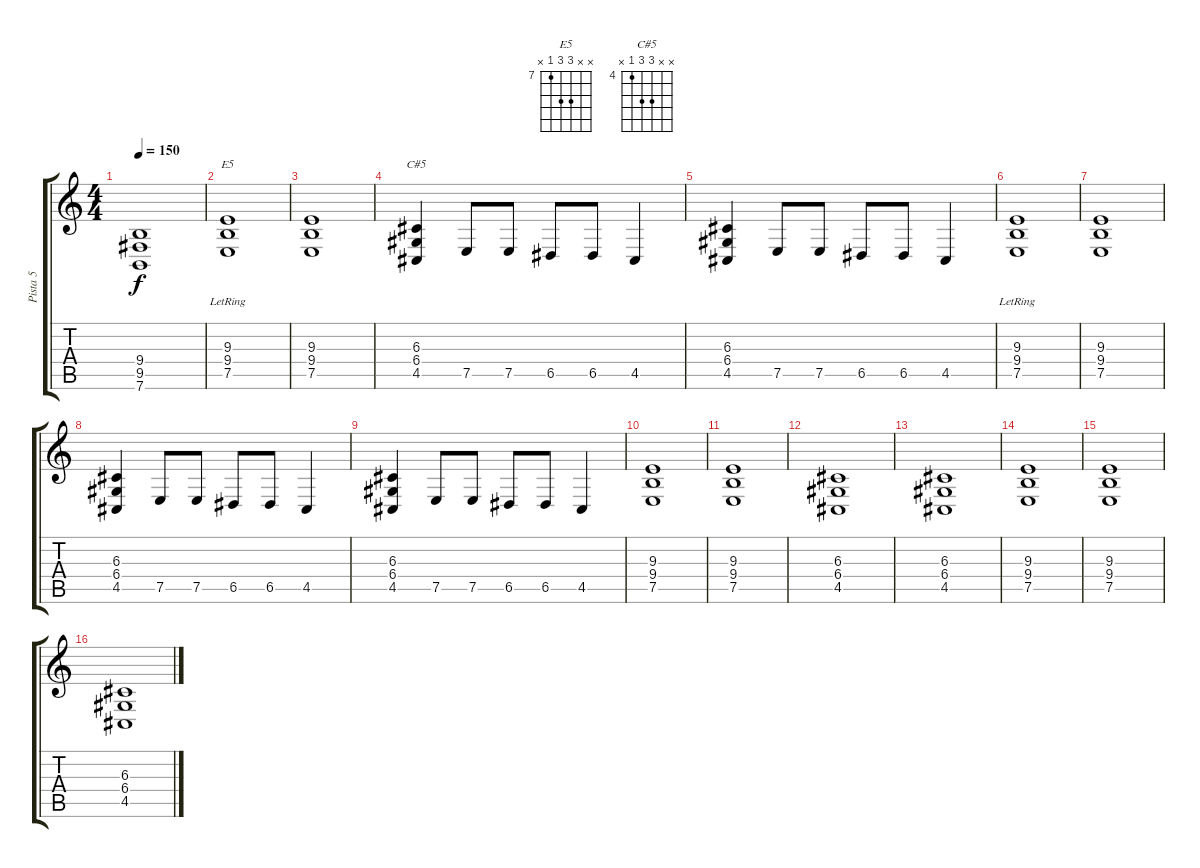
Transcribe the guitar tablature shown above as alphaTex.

\track ("Pista 5" "Pista 5") {instrument stringensemble1}
\staff {score tabs}
\tuning (E4 B3 G3 D3 A2 E2) {hide}
\chord ("E5" x x 9 9 7 x) {firstfret 7}
\chord ("C#5" x x 6 6 4 x) {firstfret 4}
\ts (4 4)
\tempo 150
\clef g2
\ks c
(9.4 9.5 7.6).1{dy f instrument overdrivenguitar} |
(9.3 9.4{lr} 7.5).1{ch "E5"} |
(9.3 9.4 7.5).1 |
(6.3 6.4 4.5).4{ch "C#5"} 7.5.8 7.5.8 6.5.8 6.5.8 4.5.4 |
(6.3 6.4 4.5).4 7.5.8 7.5.8 6.5.8 6.5.8 4.5.4 |
(9.3 9.4{lr} 7.5).1 |
(9.3 9.4 7.5).1 |
(6.3 6.4 4.5).4 7.5.8 7.5.8 6.5.8 6.5.8 4.5.4 |
(6.3 6.4 4.5).4 7.5.8 7.5.8 6.5.8 6.5.8 4.5.4 |
(9.3 9.4 7.5).1 |
(9.3 9.4 7.5).1 |
(6.3 6.4 4.5).1 |
(6.3 6.4 4.5).1 |
(9.3 9.4 7.5).1 |
(9.3 9.4 7.5).1 |
(6.3 6.4 4.5).1
